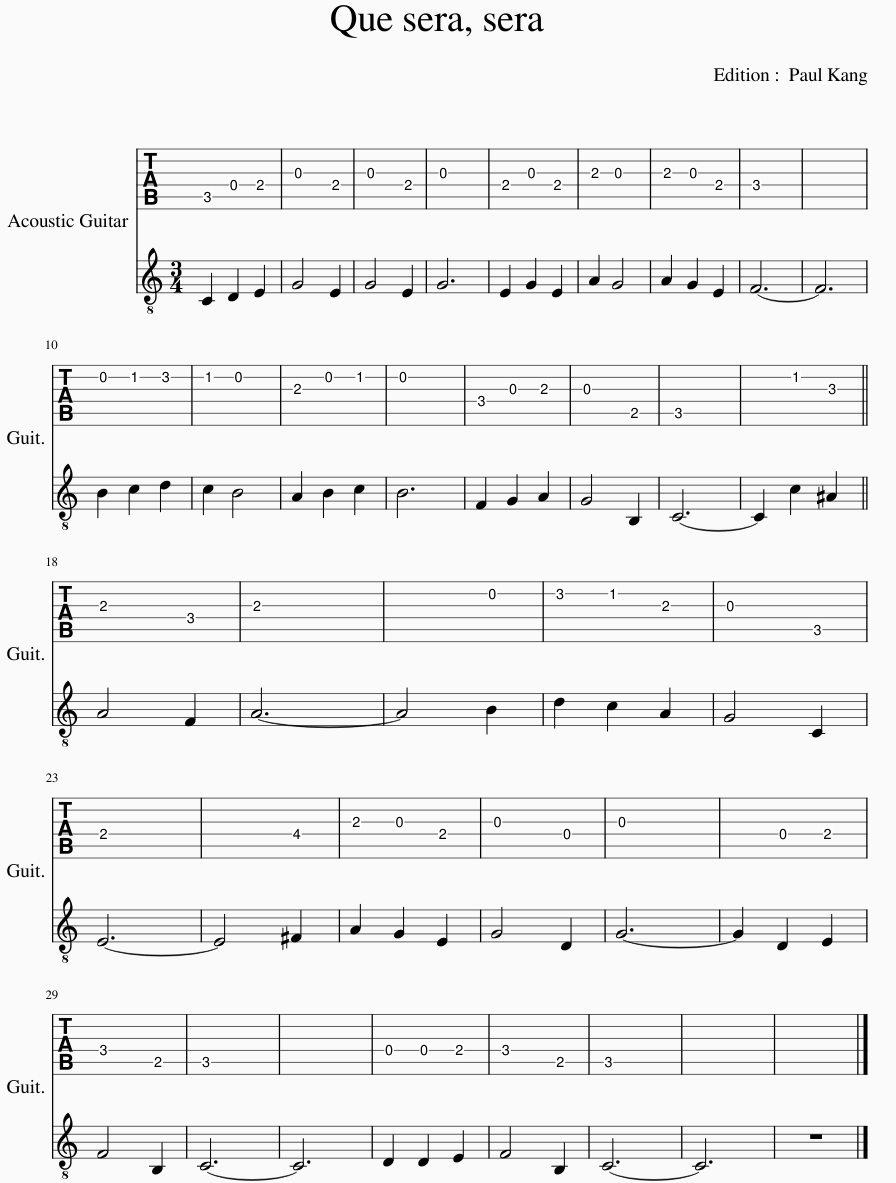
X:1
%%score { 1 | 2 }
L:1/8
M:3/4
I:linebreak $
K:C
V:1 tab stafflines=6 strings="E2,A2,D3,G3,B3,E4 nostems"
V:2 treble-8
V:1
 !5!C,2 !4!D,2 !4!E,2 | !3!G,4 !4!E,2 | !3!G,4 !4!E,2 | !3!G,6 | !4!E,2 !3!G,2 !4!E,2 | %5
 !3!A,2 !3!G,4 | !3!A,2 !3!G,2 !4!E,2 | !4!F,6- | !4!F,6 |$ !2!B,2 !2!C2 !2!D2 | %10
 !2!C2 !2!B,4 | !3!A,2 !2!B,2 !2!C2 | !2!B,6 | !4!F,2 !3!G,2 !3!A,2 | !3!G,4 !5!B,,2 | %15
 !5!C,6- | !5!C,2 !2!C2 !3!^A,2 ||$ !3!A,4 !4!F,2 | !3!A,6- | !3!A,4 !2!B,2 | %20
 !2!D2 !2!C2 !3!A,2 | !3!G,4 !5!C,2 |$ !4!E,6- | !4!E,4 !4!^F,2 | !3!A,2 !3!G,2 !4!E,2 | %25
 !3!G,4 !4!D,2 | !3!G,6- | !3!G,2 !4!D,2 !4!E,2 |$ !4!F,4 !5!B,,2 | !5!C,6- | %30
 !5!C,6 | !4!D,2 !4!D,2 !4!E,2 | !4!F,4 !5!B,,2 | !5!C,6- | !5!C,6 | %35
 x6 |] %36
V:2
 C2 D2 E2 | G4 E2 | G4 E2 | G6 | E2 G2 E2 | %5
 A2 G4 | A2 G2 E2 | F6- | F6 |$ B2 c2 d2 | %10
 c2 B4 | A2 B2 c2 | B6 | F2 G2 A2 | G4 B,2 | %15
 C6- | C2 c2 ^A2 ||$ A4 F2 | A6- | A4 B2 | %20
 d2 c2 A2 | G4 C2 |$ E6- | E4 ^F2 | A2 G2 E2 | %25
 G4 D2 | G6- | G2 D2 E2 |$ F4 B,2 | C6- | %30
 C6 | D2 D2 E2 | F4 B,2 | C6- | C6 | %35
 z6 |] %36
